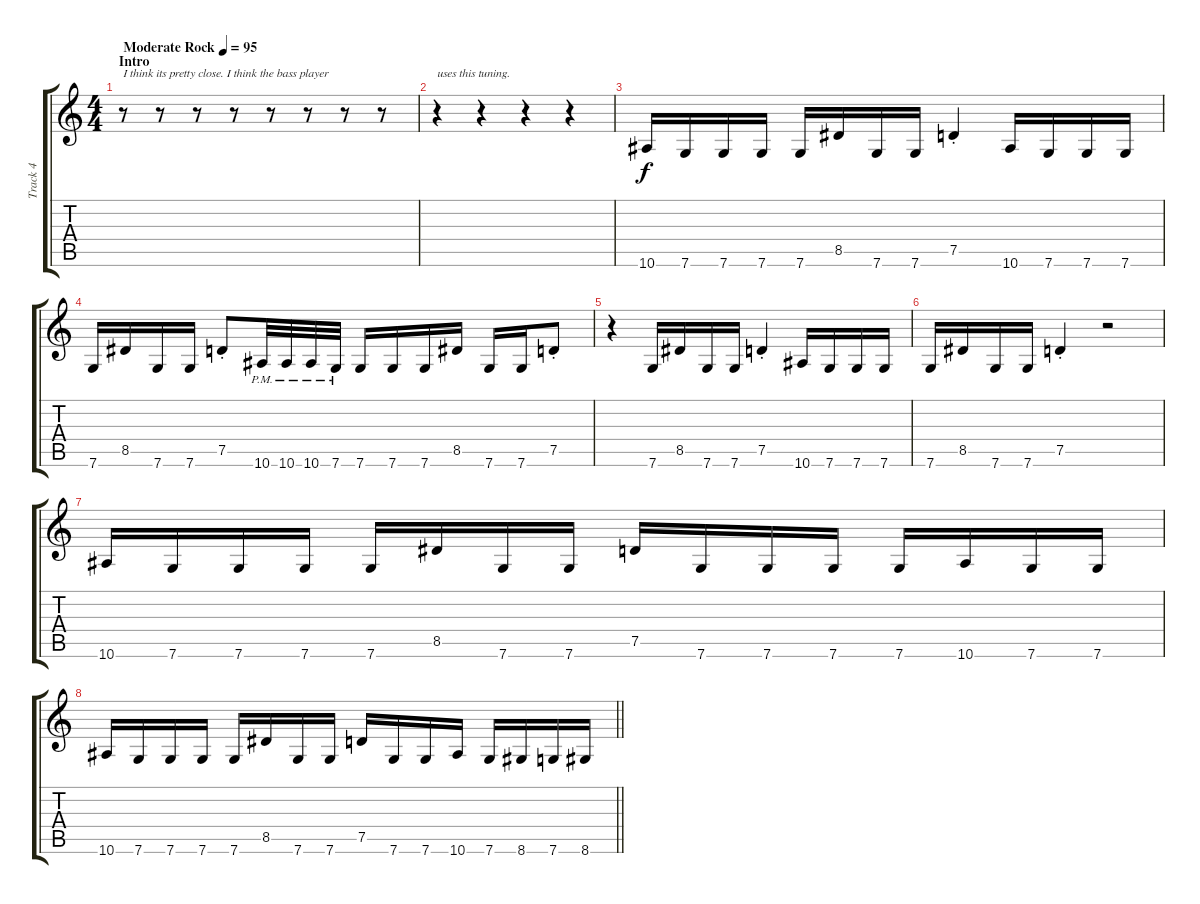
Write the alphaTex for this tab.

\track ("Track 4" "Track 4") {instrument distortionguitar}
\staff {score tabs}
\tuning (D4 A3 F3 C3 G2 C2) {hide}
\ts (4 4)
\section ("" "Intro")
\tempo (95 "Moderate Rock")
\clef g2
\ks c
r.8{txt "I think its pretty close. I think the bass player " dy f instrument distortionguitar} r.8 r.8 r.8 r.8 r.8 r.8 r.8 |
r.4{txt "uses this tuning."} r.4 r.4 r.4 |
10.6.16{volume 9 instrument synthbass1} 7.6.16 7.6.16 7.6.16 7.6.16 8.5.16 7.6.16 7.6.16 7.5{st}.4 10.6.16 7.6.16 7.6.16 7.6.16 |
7.6.16 8.5.16 7.6.16 7.6.16 7.5{st}.8 10.6{pm}.32 10.6{pm}.32 10.6{pm}.32 7.6{pm}.32 7.6.16 7.6.16 7.6.16 8.5.16 7.6.16 7.6.16 7.5{st}.8 |
r.4 7.6.16 8.5.16 7.6.16 7.6.16 7.5{st}.4 10.6.16 7.6.16 7.6.16 7.6.16 |
7.6.16 8.5.16 7.6.16 7.6.16 7.5{st}.4 r.2 |
10.6.16{volume 8 instrument distortionguitar} 7.6.16 7.6.16 7.6.16 7.6.16 8.5.16 7.6.16 7.6.16 7.5.16 7.6.16 7.6.16 7.6.16 7.6.16 10.6.16 7.6.16 7.6.16 |
\barLineRight lightlight
10.6.16 7.6.16 7.6.16 7.6.16 7.6.16 8.5.16 7.6.16 7.6.16 7.5.16 7.6.16 7.6.16 10.6.16 7.6.16 8.6.16 7.6.16 8.6.16
